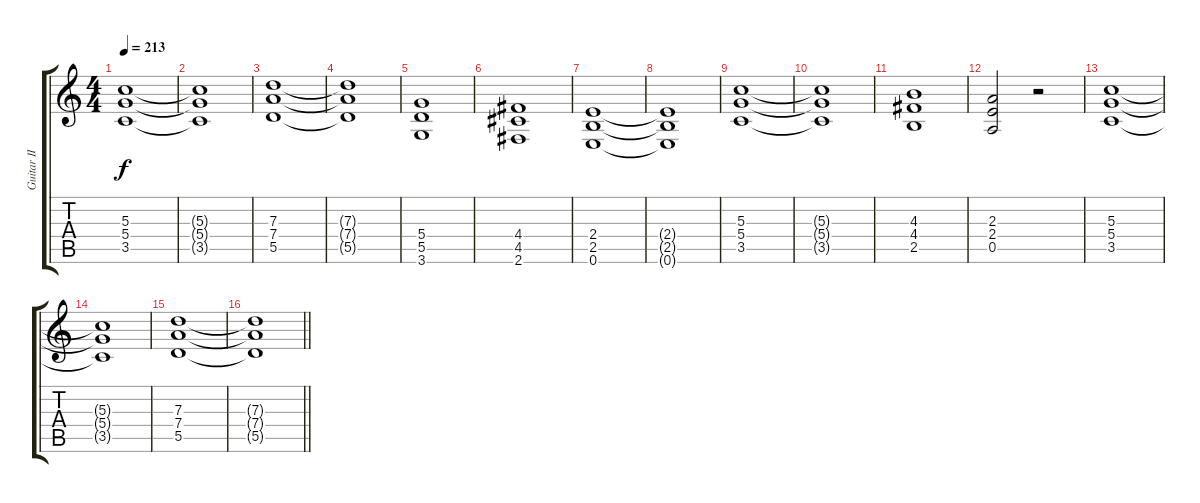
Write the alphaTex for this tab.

\track ("Guitar II" "Guitar II") {instrument distortionguitar}
\staff {score tabs}
\tuning (E4 B3 G3 D3 A2 E2) {hide}
\ts (4 4)
\tempo 213
\clef g2
\ks c
(5.3 5.4 3.5).1{dy f} |
(5.3{t} 5.4{t} 3.5{t}).1 |
(7.3 7.4 5.5).1 |
(7.3{t} 7.4{t} 5.5{t}).1 |
(5.4 5.5 3.6).1 |
(4.4 4.5 2.6).1 |
(2.4 2.5 0.6).1 |
(2.4{t} 2.5{t} 0.6{t}).1 |
(5.3 5.4 3.5).1 |
(5.3{t} 5.4{t} 3.5{t}).1 |
(4.3 4.4 2.5).1 |
(2.3 2.4 0.5).2 r.2 |
(5.3 5.4 3.5).1 |
(5.3{t} 5.4{t} 3.5{t}).1 |
(7.3 7.4 5.5).1 |
\barLineRight lightlight
(7.3{t} 7.4{t} 5.5{t}).1
